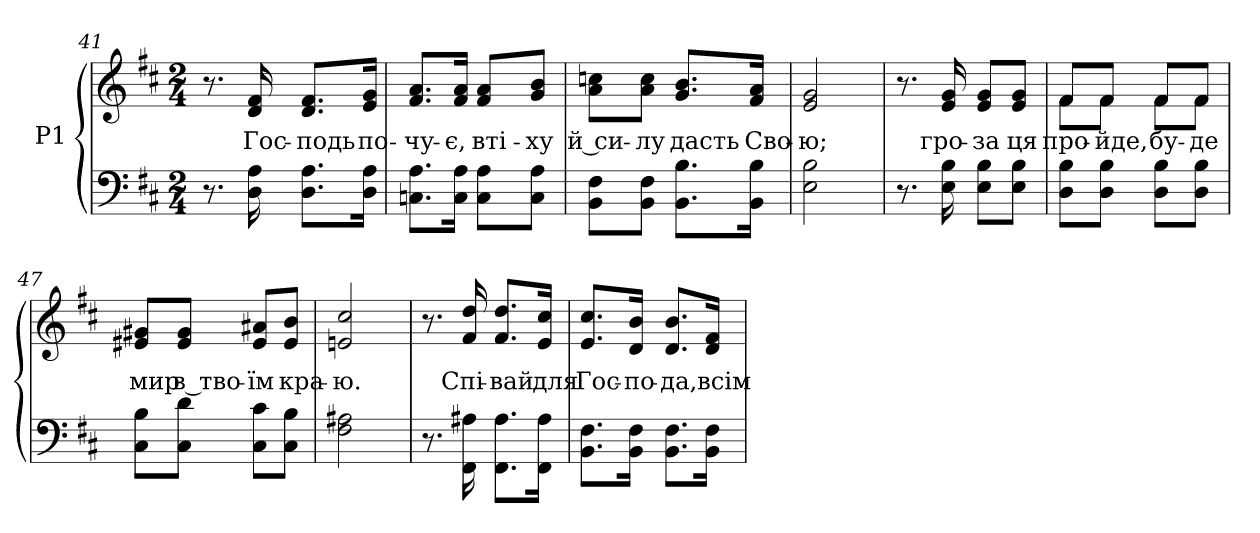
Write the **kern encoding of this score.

**kern	**kern	**text
*part1	*part1	*part1
*staff2	*staff1	*staff1
*I"P1	*	*
*clefF4	*clefG2	*
*k[f#c#]	*k[f#c#]	*
*b:	*b:	*
*M2/4	*M2/4	*
=41	=41	=41
8.r	8.r	.
!	!	!LO:LY:b:color=#000000
16Di\ 16Ai	16di/ 16f#i	Гос-
!	!	!LO:LY:b:color=#000000
8.Di\ 8.AiL	8.di/ 8.f#iL	-подь
!	!	!LO:LY:b:color=#000000
16Di\ 16AiJk	16ei/ 16giJk	по-
=42	=42	=42
!	!	!LO:LY:b:color=#000000
8.Cni\ 8.AiL	8.f#i/ 8.aiL	-чу-
!	!	!LO:LY:b:color=#000000
16Ci\ 16AiJk	16f#i/ 16aiJk	-є,
!	!	!LO:LY:b:color=#000000
8Ci\ 8AiL	8f#i/ 8aiL	вті-
!	!	!LO:LY:b:color=#000000
8Ci\ 8AiJ	8gi/ 8biJ	-ху
=43	=43	=43
!	!	!LO:LY:b:color=#000000
8BBi\ 8F#iL	8ai\ 8ccniL	й си-
!	!	!LO:LY:b:color=#000000
8BBi\ 8F#iJ	8ai\ 8cciJ	-лу
!	!	!LO:LY:b:color=#000000
8.BBi\ 8.BiL	8.gi/ 8.biL	дасть
!	!	!LO:LY:b:color=#000000
16BBi\ 16BiJk	16f#i/ 16aiJk	Сво-
=44	=44	=44
!	!	!LO:LY:b:color=#000000
2Ei\ 2Bi	2ei/ 2gi	-ю;
=45	=45	=45
8.r	8.r	.
!	!	!LO:LY:b:color=#000000
16Ei\ 16Bi	16ei/ 16gi	гро-
!	!	!LO:LY:b:color=#000000
8Ei\ 8BiL	8ei/ 8giL	-за
!	!	!LO:LY:b:color=#000000
8Ei\ 8BiJ	8ei/ 8giJ	ця
!!LO:LB:g=z
=46	=46	=46
!	!	!LO:LY:b:color=#000000
*	*^	*
8Di\ 8BiL	8f#i/L	8f#i\L	про-
!	!	!	!LO:LY:b:color=#000000
8Di\ 8BiJ	8f#i/J	8f#i\J	-йде,
!	!	!	!LO:LY:b:color=#000000
8Di\ 8BiL	8f#i/L	8f#i\L	бу-
!	!	!	!LO:LY:b:color=#000000
8Di\ 8BiJ	8f#i/J	8f#i\J	-де
=47	=47	=47	=47
!	!	!	!LO:LY:b:color=#000000
8C#i\ 8BiL	8e#Xi/ 8g#XiL	2ryy	мир
!	!	!	!LO:LY:b:color=#000000
8C#i\ 8diJ	8e#i/ 8g#iJ	.	в тво-
!	!	!	!LO:LY:b:color=#000000
8C#i\ 8c#iL	8e#i/ 8a#XiL	.	-їм
!	!	!	!LO:LY:b:color=#000000
8C#i\ 8BiJ	8e#i/ 8biJ	.	кра-
*	*v	*v	*
=48	=48	=48
!	!	!LO:LY:b:color=#000000
2F#i\ 2A#Xi	2eni/ 2cc#i	-ю.
=49	=49	=49
8.r	8.r	.
!	!	!LO:LY:b:color=#000000
16FF#i\ 16A#Xi	16f#i/ 16ddi	Спі-
!	!	!LO:LY:b:color=#000000
8.FF#i\ 8.A#iL	8.f#i/ 8.ddiL	-вай
!	!	!LO:LY:b:color=#000000
16FF#i\ 16A#iJk	16ei/ 16cc#iJk	для
=50	=50	=50
!	!	!LO:LY:b:color=#000000
8.BBi\ 8.F#iL	8.ei/ 8.cc#iL	Гос-
!	!	!LO:LY:b:color=#000000
16BBi\ 16F#iJk	16di/ 16biJk	-по-
!	!	!LO:LY:b:color=#000000
8.BBi\ 8.F#iL	8.di/ 8.biL	-да,
!	!	!LO:LY:b:color=#000000
16BBi\ 16F#iJk	16di/ 16f#iJk	всім
=	=	=
*-	*-	*-
